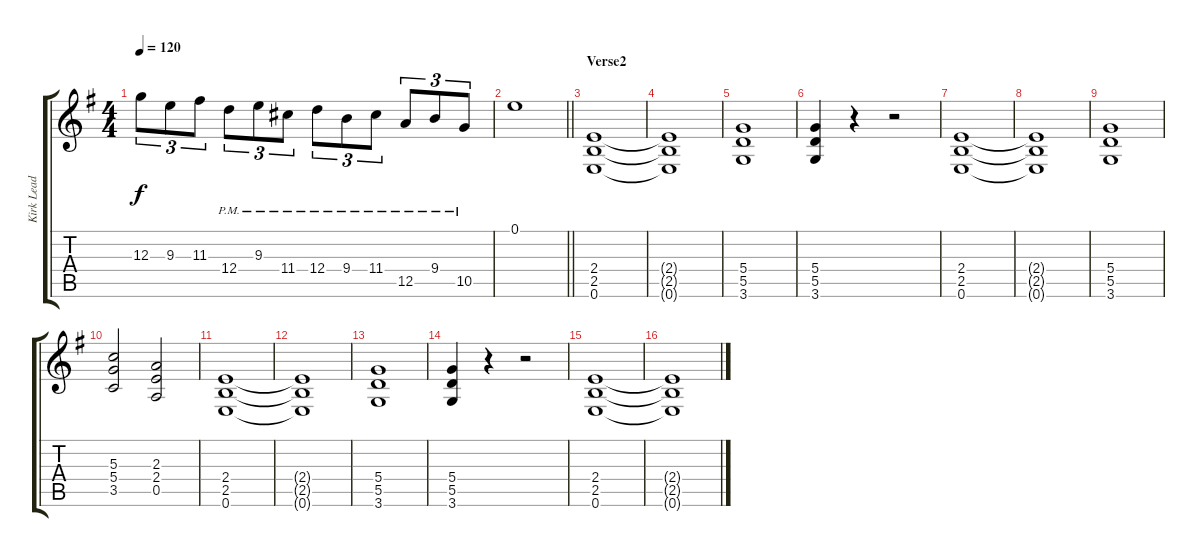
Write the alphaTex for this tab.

\track ("Kirk Lead" "Kirk Lead") {instrument distortionguitar}
\staff {score tabs}
\tuning (E4 B3 G3 D3 A2 E2) {hide}
\ts (4 4)
\tempo 120
\clef g2
\ks g
12.3.8{tu (3 2) dy f} 9.3.8{tu (3 2)} 11.3.8{tu (3 2)} 12.4{pm}.8{tu (3 2)} 9.3{pm}.8{tu (3 2)} 11.4{pm}.8{tu (3 2)} 12.4{pm}.8{tu (3 2)} 9.4{pm}.8{tu (3 2)} 11.4{pm}.8{tu (3 2)} 12.5{pm}.8{tu (3 2)} 9.4{pm}.8{tu (3 2)} 10.5{pm}.8{tu (3 2)} |
\barLineRight lightlight
0.1.1 |
\section ("" "Verse2")
(2.4 2.5 0.6).1 |
(2.4{t} 2.5{t} 0.6{t}).1 |
(5.4 5.5 3.6).1 |
(5.4 5.5 3.6).4 r.4 r.2 |
(2.4 2.5 0.6).1 |
(2.4{t} 2.5{t} 0.6{t}).1 |
(5.4 5.5 3.6).1 |
(5.3 5.4 3.5).2 (2.3 2.4 0.5).2 |
(2.4 2.5 0.6).1 |
(2.4{t} 2.5{t} 0.6{t}).1 |
(5.4 5.5 3.6).1 |
(5.4 5.5 3.6).4 r.4 r.2 |
(2.4 2.5 0.6).1 |
(2.4{t} 2.5{t} 0.6{t}).1
